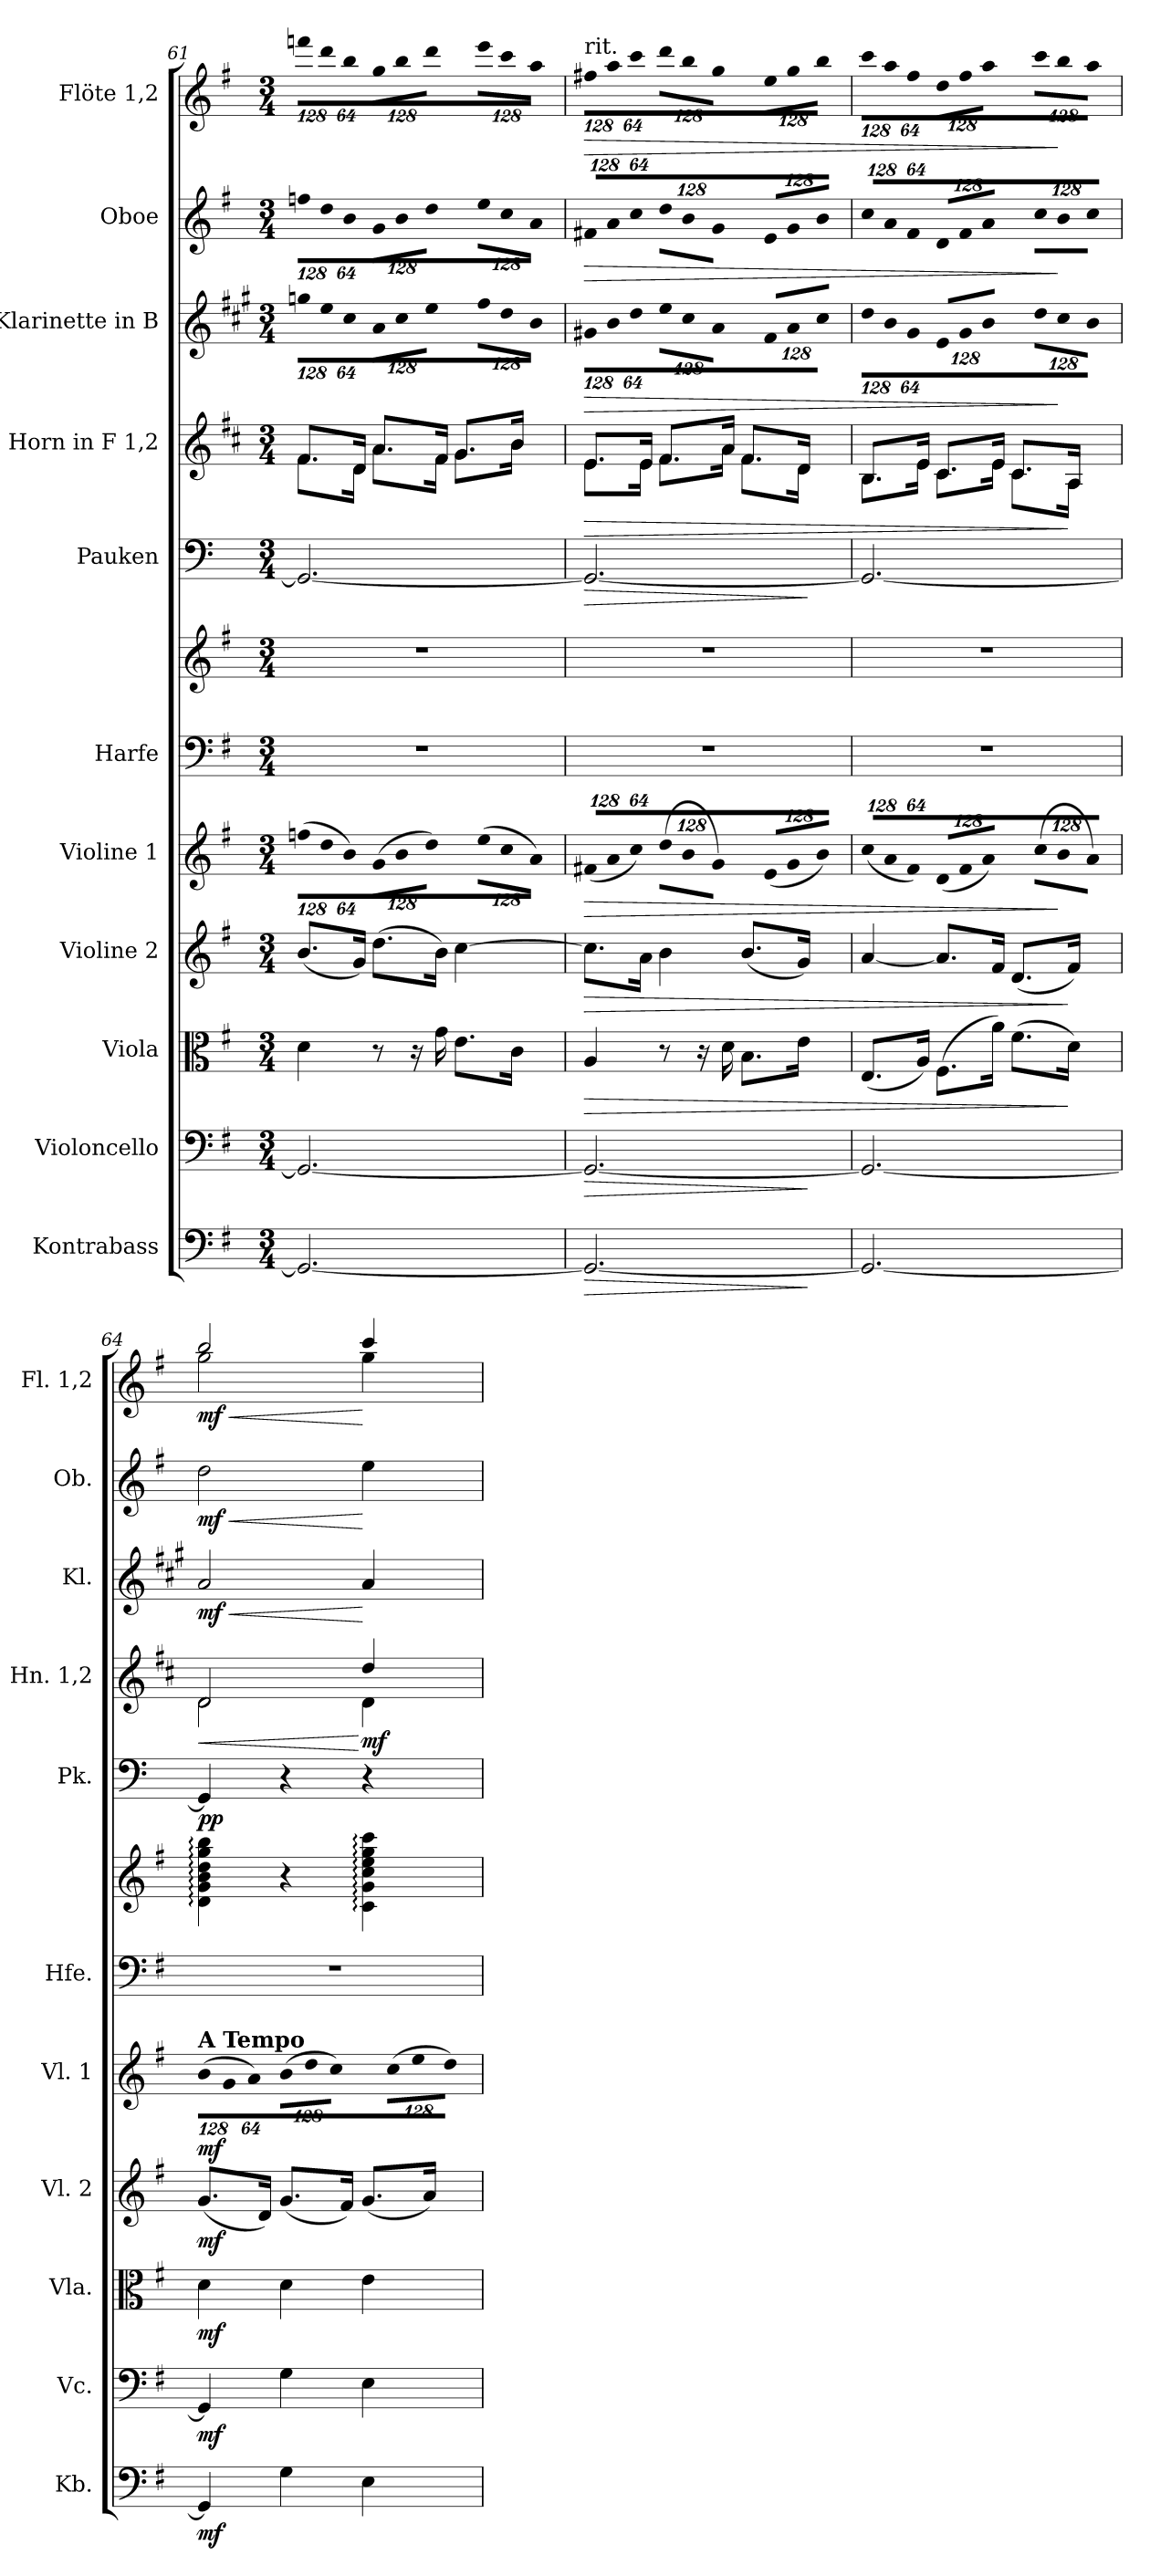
**kern	**dynam	**kern	**dynam	**kern	**dynam	**kern	**dynam	**kern	**dynam	**kern	**kern	**kern	**dynam	**kern	**dynam	**kern	**dynam	**kern	**dynam	**kern	**dynam
*part11	*part11	*part10	*part10	*part9	*part9	*part8	*part8	*part7	*part7	*part6	*part6	*part5	*part5	*part4	*part4	*part3	*part3	*part2	*part2	*part1	*part1
*staff12	*staff12	*staff11	*staff11	*staff10	*staff10	*staff9	*staff9	*staff8	*staff8	*staff7	*staff6	*staff5	*staff5	*staff4	*staff4	*staff3	*staff3	*staff2	*staff2	*staff1	*staff1
*I"Kontrabass	*	*I"Violoncello	*	*I"Viola	*	*I"Violine 2	*	*I"Violine 1	*	*I"Harfe	*	*I"Pauken	*	*I"Horn in F 1,2	*	*I"Klarinette in B	*	*I"Oboe	*	*I"Flöte 1,2	*
*I'Kb.	*	*I'Vc.	*	*I'Vla.	*	*I'Vl. 2	*	*I'Vl. 1	*	*I'Hfe.	*	*I'Pk.	*	*I'Hn. 1,2	*	*I'Kl.	*	*I'Ob.	*	*I'Fl. 1,2	*
*clefF4	*	*clefF4	*	*clefC3	*	*clefG2	*	*clefG2	*	*clefF4	*clefG2	*clefF4	*	*clefG2	*	*clefG2	*	*clefG2	*	*clefG2	*
*ITrd7c12	*	*	*	*	*	*	*	*	*	*	*	*	*	*ITrd4c7	*	*ITrd1c2	*	*	*	*	*
*k[f#]	*	*k[f#]	*	*k[f#]	*	*k[f#]	*	*k[f#]	*	*k[f#]	*k[f#]	*k[]	*	*k[f#]	*	*k[f#]	*	*k[f#]	*	*k[f#]	*
*G:	*	*G:	*	*G:	*	*G:	*	*G:	*	*G:	*G:	*C:	*	*G:	*	*G:	*	*G:	*	*G:	*
*M3/4	*	*M3/4	*	*M3/4	*	*M3/4	*	*M3/4	*	*M3/4	*M3/4	*M3/4	*	*M3/4	*	*M3/4	*	*M3/4	*	*M3/4	*
*	*	*	*	*	*	*	*	*Xbrackettup	*	*	*	*	*	*	*	*	*	*	*	*	*
=61	=61	=61	=61	=61	=61	=61	=61	=61	=61	=61	=61	=61	=61	=61	=61	=61	=61	=61	=61	=61	=61
!	!	!	!	!	!	!	!	!LO:N:vis=8	!	!LO:N:vis=1	!LO:N:vis=1	!	!	!	!	!	!	!	!	!	!
*	*	*	*	*	*	*	*	*	*	*	*	*	*	*^	*	*	*	*	*	*	*
*	*	*	*	*	*	*	*	*	*	*	*	*	*	*	*	*	*Xbrackettup	*	*	*	*	*
!	!	!	!	!	!	!	!	!	!	!	!	!	!	!	!	!	!LO:N:vis=8	!	!	!	!	!
*	*	*	*	*	*	*	*	*	*	*	*	*	*	*	*	*	*	*	*Xbrackettup	*	*	*
!	!	!	!	!	!	!	!	!	!	!	!	!	!	!	!	!	!	!	!LO:N:vis=8	!	!	!
*	*	*	*	*	*	*	*	*	*	*	*	*	*	*	*	*	*	*	*	*	*Xbrackettup	*
!	!	!	!	!	!	!	!	!	!	!	!	!	!	!	!	!	!	!	!	!	!LO:N:vis=8	!
2.GGGi/_	.	2.GGi/_	.	4di\	.	(8.bi/L	.	(1024%85ffni\L	.	2.r	2.r	2.GGi/_	.	8.Bi/L	8.Bi\L	.	1024%85ffni\L	.	1024%85ffni\L	.	1024%85fffni\L	.
!	!	!	!	!	!	!	!	!LO:N:vis=8	!	!	!	!	!	!	!	!	!LO:N:vis=8	!	!LO:N:vis=8	!	!LO:N:vis=8	!
.	.	.	.	.	.	.	.	1024%85ddi\	.	.	.	.	.	.	.	.	1024%85ddi\	.	1024%85ddi\	.	1024%85dddi\	.
!	!	!	!	!	!	!	!	!LO:N:vis=8	!	!	!	!	!	!	!	!	!LO:N:vis=8	!	!LO:N:vis=8	!	!LO:N:vis=8	!
.	.	.	.	.	.	.	.	512%43bi\J)	.	.	.	.	.	.	.	.	512%43bi\J	.	512%43bi\J	.	512%43bbi\J	.
.	.	.	.	.	.	16gi/Jk)	.	.	.	.	.	.	.	16Gi/Jk	16Gi\Jk	.	.	.	.	.	.	.
!	!	!	!	!	!	!	!	!LO:N:vis=8	!	!	!	!	!	!	!	!	!LO:N:vis=8	!	!LO:N:vis=8	!	!LO:N:vis=8	!
.	.	.	.	8r	.	(8.ddi\L	.	(1024%85gi\L	.	.	.	.	.	8.di/L	8.di\L	.	1024%85gi\L	.	1024%85gi\L	.	1024%85ggi\L	.
!	!	!	!	!	!	!	!	!LO:N:vis=8	!	!	!	!	!	!	!	!	!LO:N:vis=8	!	!LO:N:vis=8	!	!LO:N:vis=8	!
.	.	.	.	.	.	.	.	1024%85bi\	.	.	.	.	.	.	.	.	1024%85bi\	.	1024%85bi\	.	1024%85bbi\	.
.	.	.	.	16r	.	.	.	.	.	.	.	.	.	.	.	.	.	.	.	.	.	.
!	!	!	!	!	!	!	!	!LO:N:vis=8	!	!	!	!	!	!	!	!	!LO:N:vis=8	!	!LO:N:vis=8	!	!LO:N:vis=8	!
.	.	.	.	.	.	.	.	512%43ddi\J)	.	.	.	.	.	.	.	.	512%43ddi\J	.	512%43ddi\J	.	512%43dddi\J	.
.	.	.	.	16gi\	.	16bi\Jk)	.	.	.	.	.	.	.	16Bi/Jk	16Bi\Jk	.	.	.	.	.	.	.
!	!	!	!	!	!	!	!	!LO:N:vis=8	!	!	!	!	!	!	!	!	!LO:N:vis=8	!	!LO:N:vis=8	!	!LO:N:vis=8	!
.	.	.	.	8.ei\L	.	[4cci\	.	(1024%85eei\L	.	.	.	.	.	8.ci/L	8.ci\L	.	1024%85eei\L	.	1024%85eei\L	.	1024%85eeei\L	.
!	!	!	!	!	!	!	!	!LO:N:vis=8	!	!	!	!	!	!	!	!	!LO:N:vis=8	!	!LO:N:vis=8	!	!LO:N:vis=8	!
.	.	.	.	.	.	.	.	1024%85cci\	.	.	.	.	.	.	.	.	1024%85cci\	.	1024%85cci\	.	1024%85ccci\	.
!	!	!	!	!	!	!	!	!LO:N:vis=8	!	!	!	!	!	!	!	!	!LO:N:vis=8	!	!LO:N:vis=8	!	!LO:N:vis=8	!
.	.	.	.	.	.	.	.	512%43ai\J)	.	.	.	.	.	.	.	.	512%43ai\J	.	512%43ai\J	.	512%43aai\J	.
.	.	.	.	16ci\Jk	.	.	.	.	.	.	.	.	.	16ei/Jk	16ei\Jk	.	.	.	.	.	.	.
=62	=62	=62	=62	=62	=62	=62	=62	=62	=62	=62	=62	=62	=62	=62	=62	=62	=62	=62	=62	=62	=62	=62
!	!	!	!	!	!	!	!	!	!	!	!	!	!	!	!	!	!	!	!	!	!LO:TX:t=rit.	!
!	!LO:HP:b	!	!LO:HP:b	!	!LO:HP:b	!	!LO:HP:b	!LO:N:vis=8	!LO:HP:b	!LO:N:vis=1	!LO:N:vis=1	!	!LO:HP:b	!	!	!LO:HP:b	!LO:N:vis=8	!LO:HP:b	!LO:N:vis=8	!LO:HP:b	!LO:N:vis=8	!LO:HP:b
2.GGGi/_	>	2.GGi/_	>	4Ai/	>	8.cci\L]	>	(1024%85f#Xi/L	>	2.r	2.r	2.GGi/_	>	8.Ai/L	8.Ai\L	>	1024%85f#Xi\L	>	1024%85f#Xi/L	>	1024%85ff#Xi\L	>
!	!	!	!	!	!	!	!	!LO:N:vis=8	!	!	!	!	!	!	!	!	!LO:N:vis=8	!	!LO:N:vis=8	!	!LO:N:vis=8	!
.	.	.	.	.	.	.	.	1024%85ai/	.	.	.	.	.	.	.	.	1024%85ai\	.	1024%85ai/	.	1024%85aai\	.
!	!	!	!	!	!	!	!	!LO:N:vis=8	!	!	!	!	!	!	!	!	!LO:N:vis=8	!	!LO:N:vis=8	!	!LO:N:vis=8	!
.	.	.	.	.	.	.	.	512%43cci/J)	.	.	.	.	.	.	.	.	512%43cci\J	.	512%43cci/J	.	512%43ccci\J	.
.	.	.	.	.	.	16ai\Jk	.	.	.	.	.	.	.	16Ai/Jk	16Ai\Jk	.	.	.	.	.	.	.
!	!	!	!	!	!	!	!	!LO:N:vis=8	!	!	!	!	!	!	!	!	!LO:N:vis=8	!	!LO:N:vis=8	!	!LO:N:vis=8	!
.	.	.	.	8r	.	4bi\	.	(1024%85ddi\L	.	.	.	.	.	8.Bi/L	8.Bi\L	.	1024%85ddi\L	.	1024%85ddi\L	.	1024%85dddi\L	.
!	!	!	!	!	!	!	!	!LO:N:vis=8	!	!	!	!	!	!	!	!	!LO:N:vis=8	!	!LO:N:vis=8	!	!LO:N:vis=8	!
.	.	.	.	.	.	.	.	1024%85bi\	.	.	.	.	.	.	.	.	1024%85bi\	.	1024%85bi\	.	1024%85bbi\	.
.	.	.	.	16r	.	.	.	.	.	.	.	.	.	.	.	.	.	.	.	.	.	.
!	!	!	!	!	!	!	!	!LO:N:vis=8	!	!	!	!	!	!	!	!	!LO:N:vis=8	!	!LO:N:vis=8	!	!LO:N:vis=8	!
.	.	.	.	.	.	.	.	512%43gi\J)	.	.	.	.	.	.	.	.	512%43gi\J	.	512%43gi\J	.	512%43ggi\J	.
.	.	.	.	16di\	.	.	.	.	.	.	.	.	.	16di/Jk	16di\Jk	.	.	.	.	.	.	.
!	!	!	!	!	!	!	!	!LO:N:vis=8	!	!	!	!	!	!	!	!	!LO:N:vis=8	!	!LO:N:vis=8	!	!LO:N:vis=8	!
.	.	.	.	8.Bi\L	.	(8.bi/L	.	(1024%85ei/L	.	.	.	.	.	8.Bi/L	8.Bi\L	.	1024%85ei/L	.	1024%85ei/L	.	1024%85eei\L	.
!	!	!	!	!	!	!	!	!LO:N:vis=8	!	!	!	!	!	!	!	!	!LO:N:vis=8	!	!LO:N:vis=8	!	!LO:N:vis=8	!
.	.	.	.	.	.	.	.	1024%85gi/	.	.	.	.	.	.	.	.	1024%85gi/	.	1024%85gi/	.	1024%85ggi\	.
!	!	!	!	!	!	!	!	!LO:N:vis=8	!	!	!	!	!	!	!	!	!LO:N:vis=8	!	!LO:N:vis=8	!	!LO:N:vis=8	!
.	.	.	.	.	.	.	.	512%43bi/J)	.	.	.	.	.	.	.	.	512%43bi/J	.	512%43bi/J	.	512%43bbi\J	.
.	.	.	.	16ei\Jk	.	16gi/Jk)	.	.	.	.	.	.	.	16Gi/Jk	16Gi\Jk	.	.	.	.	.	.	.
*	*	*	*	*	*	*	*	*	*	*	*	*	*	*v	*v	*	*	*	*	*	*	*
.	]	.	]	.	.	.	.	.	.	.	.	.	]	.	.	.	.	.	.	.	.
!!LO:LB:g=z
=63	=63	=63	=63	=63	=63	=63	=63	=63	=63	=63	=63	=63	=63	=63	=63	=63	=63	=63	=63	=63	=63
!	!	!	!	!	!	!	!	!LO:N:vis=8	!	!LO:N:vis=1	!LO:N:vis=1	!	!	!	!	!LO:N:vis=8	!	!LO:N:vis=8	!	!LO:N:vis=8	!
*	*	*	*	*	*	*	*	*	*	*	*	*	*	*^	*	*	*	*	*	*	*
2.GGGi/_	.	2.GGi/_	.	(8.Ei/L	.	[4ai/	.	(1024%85cci/L	.	2.r	2.r	2.GGi/_	.	8.Ei/L	8.Ei\L	.	1024%85cci\L	.	1024%85cci/L	.	1024%85ccci\L	.
!	!	!	!	!	!	!	!	!LO:N:vis=8	!	!	!	!	!	!	!	!	!LO:N:vis=8	!	!LO:N:vis=8	!	!LO:N:vis=8	!
.	.	.	.	.	.	.	.	1024%85ai/	.	.	.	.	.	.	.	.	1024%85ai\	.	1024%85ai/	.	1024%85aai\	.
!	!	!	!	!	!	!	!	!LO:N:vis=8	!	!	!	!	!	!	!	!	!LO:N:vis=8	!	!LO:N:vis=8	!	!LO:N:vis=8	!
.	.	.	.	.	.	.	.	512%43f#i/J)	.	.	.	.	.	.	.	.	512%43f#i\J	.	512%43f#i/J	.	512%43ff#i\J	.
.	.	.	.	16Ai/Jk)	.	.	.	.	.	.	.	.	.	16Ai/Jk	16Ai\Jk	.	.	.	.	.	.	.
!	!	!	!	!	!	!	!	!LO:N:vis=8	!	!	!	!	!	!	!	!	!LO:N:vis=8	!	!LO:N:vis=8	!	!LO:N:vis=8	!
.	.	.	.	(8.F#i\L	.	8.ai/L]	.	(1024%85di/L	.	.	.	.	.	8.F#i/L	8.F#i\L	.	1024%85di/L	.	1024%85di/L	.	1024%85ddi\L	.
!	!	!	!	!	!	!	!	!LO:N:vis=8	!	!	!	!	!	!	!	!	!LO:N:vis=8	!	!LO:N:vis=8	!	!LO:N:vis=8	!
.	.	.	.	.	.	.	.	1024%85f#i/	.	.	.	.	.	.	.	.	1024%85f#i/	.	1024%85f#i/	.	1024%85ff#i\	.
!	!	!	!	!	!	!	!	!LO:N:vis=8	!	!	!	!	!	!	!	!	!LO:N:vis=8	!	!LO:N:vis=8	!	!LO:N:vis=8	!
.	.	.	.	.	.	.	.	512%43ai/J)	.	.	.	.	.	.	.	.	512%43ai/J	.	512%43ai/J	.	512%43aai\J	.
.	.	.	.	16ai\Jk)	.	16f#i/Jk	.	.	.	.	.	.	.	16Ai/Jk	16Ai\Jk	.	.	.	.	.	.	.
!	!	!	!	!	!	!	!	!LO:N:vis=8	!	!	!	!	!	!	!	!	!LO:N:vis=8	!	!LO:N:vis=8	!	!LO:N:vis=8	!
.	.	.	.	(8.f#i\L	.	(8.di/L	.	(1024%85cci\L	.	.	.	.	.	8.F#i/L	8.F#i\L	.	1024%85cci\L	.	1024%85cci\L	.	1024%85ccci\L	.
!	!	!	!	!	!	!	!	!LO:N:vis=8	!	!	!	!	!	!	!	!	!LO:N:vis=8	!	!LO:N:vis=8	!	!LO:N:vis=8	!
.	.	.	.	.	.	.	.	1024%85bi\	.	.	.	.	.	.	.	.	1024%85bi\	.	1024%85bi\	.	1024%85bbi\	.
!	!	!	!	!	!	!	!	!LO:N:vis=8	!	!	!	!	!	!	!	!	!LO:N:vis=8	!	!LO:N:vis=8	!	!LO:N:vis=8	!
.	.	.	.	.	.	.	.	512%43ai\J)	]	.	.	.	.	.	.	.	512%43ai\J	]	512%43cci\J	]	512%43aai\J	]
.	.	.	.	16di\Jk)	]	16f#i/Jk)	]	.	.	.	.	.	.	16Di/Jk	16Di\Jk	]	.	.	.	.	.	.
=64	=64	=64	=64	=64	=64	=64	=64	=64	=64	=64	=64	=64	=64	=64	=64	=64	=64	=64	=64	=64	=64	=64
!	!	!	!	!	!	!	!	!	!	!	!	!	!	!	!	!	!	!	!	!	!LO:TX:a:B:t=A Tempo	!
!	!	!	!	!	!	!	!	!LO:TX:a:B:t=A Tempo	!	!	!	!	!	!	!	!	!	!	!	!	!	!
!	!	!	!	!	!	!	!	!LO:N:vis=8	!	!LO:N:vis=1	!	!	!	!	!	!LO:HP:b	!	!LO:HP:b	!	!LO:HP:b	!	!LO:HP:b
*	*	*	*	*	*	*	*	*	*	*	*	*	*	*	*	*	*	*	*	*	*^	*
4GGGi/]	mf	4GGi/]	mf	4di\	mf	(8.gi/L	mf	(1024%85bi/L	mf	2.r	4di\: 4gi: 4bi: 4ddi: 4ggi: 4bbi:	4GGi/]	pp	2Gi/	2Gi\	<	2gi/	< mf	2ddi\	< mf	2bbi/	2ggi\	< mf
!	!	!	!	!	!	!	!	!LO:N:vis=8	!	!	!	!	!	!	!	!	!	!	!	!	!	!	!
.	.	.	.	.	.	.	.	1024%85gi/	.	.	.	.	.	.	.	.	.	.	.	.	.	.	.
!	!	!	!	!	!	!	!	!LO:N:vis=8	!	!	!	!	!	!	!	!	!	!	!	!	!	!	!
.	.	.	.	.	.	.	.	512%43ai/J)	.	.	.	.	.	.	.	.	.	.	.	.	.	.	.
.	.	.	.	.	.	16di/Jk)	.	.	.	.	.	.	.	.	.	.	.	.	.	.	.	.	.
!	!	!	!	!	!	!	!	!LO:N:vis=8	!	!	!	!	!	!	!	!	!	!	!	!	!	!	!
4GGi\	.	4Gi\	.	4di\	.	(8.gi/L	.	(1024%85bi\L	.	.	4r	4r	.	.	.	.	.	.	.	.	.	.	.
!	!	!	!	!	!	!	!	!LO:N:vis=8	!	!	!	!	!	!	!	!	!	!	!	!	!	!	!
.	.	.	.	.	.	.	.	1024%85ddi\	.	.	.	.	.	.	.	.	.	.	.	.	.	.	.
!	!	!	!	!	!	!	!	!LO:N:vis=8	!	!	!	!	!	!	!	!	!	!	!	!	!	!	!
.	.	.	.	.	.	.	.	512%43cci\J)	.	.	.	.	.	.	.	.	.	.	.	.	.	.	.
.	.	.	.	.	.	16f#i/Jk)	.	.	.	.	.	.	.	.	.	.	.	.	.	.	.	.	.
!	!	!	!	!	!	!	!	!LO:N:vis=8	!	!	!	!	!	!	!	!	!	!	!	!	!	!	!
4EEi\	.	4Ei\	.	4ei\	.	(8.gi/L	.	(1024%85cci\L	.	.	4ci\: 4gi: 4cci: 4eei: 4ggi: 4ccci:	4r	.	4gi/	4Gi\	[ mf	4gi/	[	4eei\	[	4ccci/	4ggi\	[
!	!	!	!	!	!	!	!	!LO:N:vis=8	!	!	!	!	!	!	!	!	!	!	!	!	!	!	!
.	.	.	.	.	.	.	.	1024%85eei\	.	.	.	.	.	.	.	.	.	.	.	.	.	.	.
!	!	!	!	!	!	!	!	!LO:N:vis=8	!	!	!	!	!	!	!	!	!	!	!	!	!	!	!
.	.	.	.	.	.	.	.	512%43ddi\J)	.	.	.	.	.	.	.	.	.	.	.	.	.	.	.
.	.	.	.	.	.	16ai/Jk)	.	.	.	.	.	.	.	.	.	.	.	.	.	.	.	.	.
*	*	*	*	*	*	*	*	*	*	*	*	*	*	*v	*v	*	*	*	*	*	*v	*v	*
=	=	=	=	=	=	=	=	=	=	=	=	=	=	=	=	=	=	=	=	=	=
*-	*-	*-	*-	*-	*-	*-	*-	*-	*-	*-	*-	*-	*-	*-	*-	*-	*-	*-	*-	*-	*-
